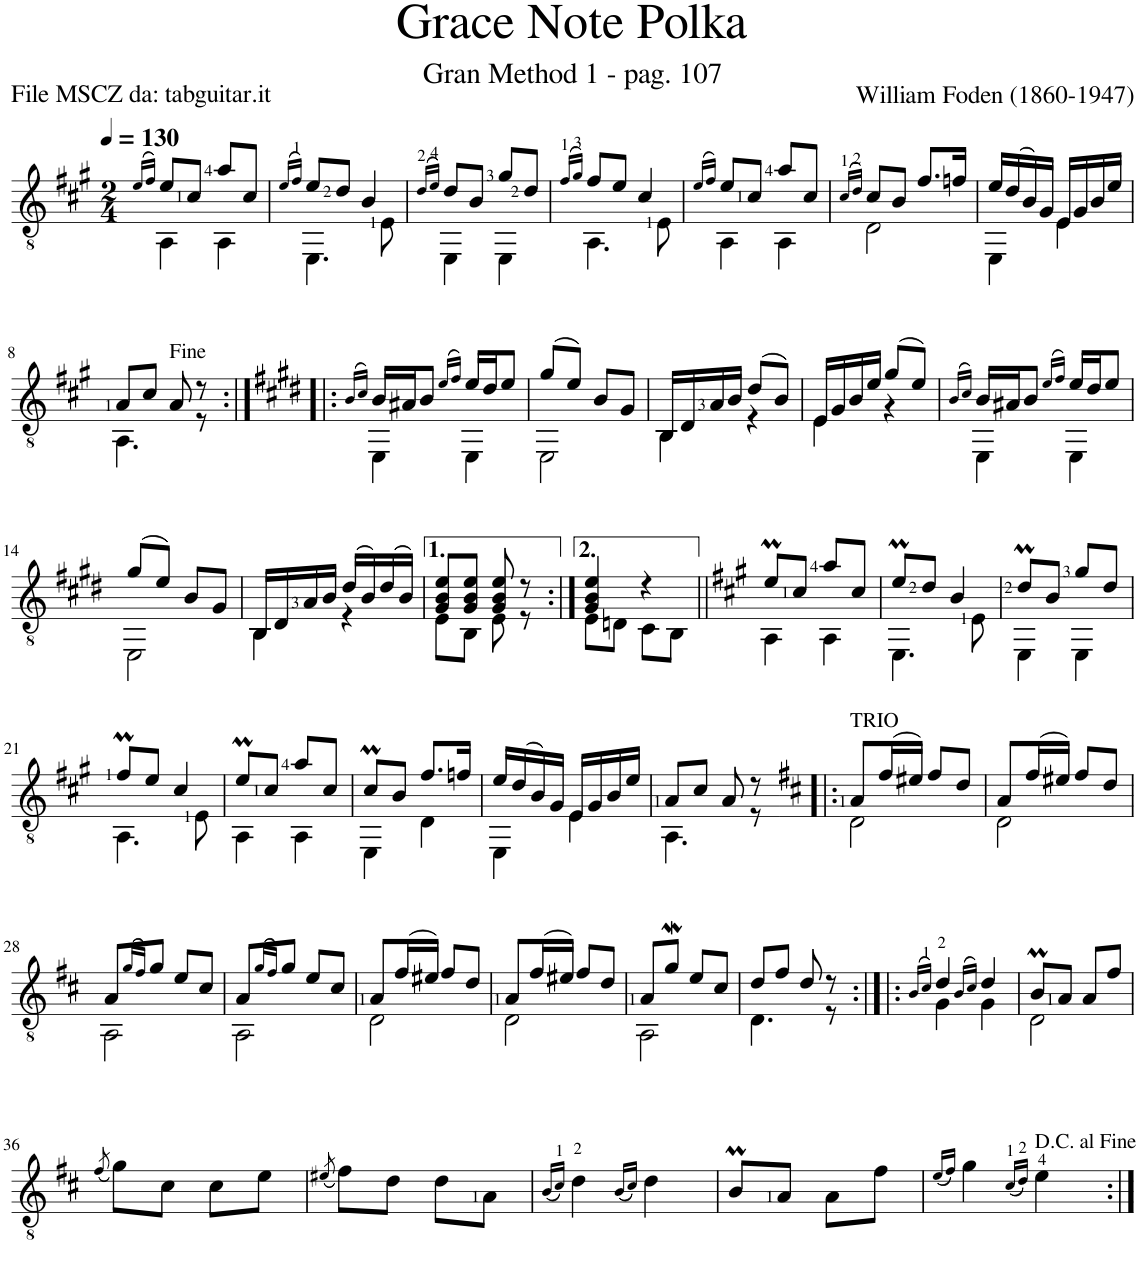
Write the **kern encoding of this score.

**kern
*part1
*staff1
*I"Guitar
*I'Guit.
*clefGv2
*k[f#c#g#]
*M2/4
*MM130
=1
(16qe/LL
16qf#/JJ)
*^
8e/L	4AA\
8c#/J	.
8a/L	4AA\
8c#/J	.
=2	=2
(16qe/LL	.
16qf#/JJ)	.
8e/L	4.EE\
8d/J	.
4B/	.
.	8E\
=3	=3
(16qd/LL	.
16qe/JJ)	.
8d/L	4EE\
8B/J	.
8g#/L	4EE\
8d/J	.
=4	=4
(16qf#/LL	.
16qg#/JJ)	.
8f#/L	4.AA\
8e/J	.
4c#/	.
.	8E\
=5	=5
(16qe/LL	.
16qf#/JJ)	.
8e/L	4AA\
8c#/J	.
8a/L	4AA\
8c#/J	.
=6	=6
(16qc#/LL	.
16qd/JJ)	.
8c#/L	2D\
8B/J	.
8.f#/L	.
16fn/Jk	.
=7	=7
16e/LL	4EE\
(16d/	.
16B/)	.
16G#/JJ	.
16E/LL	4E\
16G#/	.
16B/	.
16e/JJ	.
!!LO:LB:g=z	!!
=8	=8
8A/L	4.AA\
8c#/J	.
8A/	.
8r	8r
=9:|!|:	=9:|!|:
*k[f#c#g#d#]	*
(16qB/LL	.
16qc#/JJ)	.
16B/LL	4EE\
16A#X/J	.
8B/J	.
(16qe/LL	.
16qf#/JJ)	.
16e/LL	4EE\
16d#/J	.
8e/J	.
=10	=10
(8g#/L	2EE\
8e/J)	.
8B/L	.
8G#/J	.
=11	=11
16BB/LL	4BB\
16D#/	.
16A/	.
16B/JJ	.
(8d#/L	4r
8B/J)	.
=12	=12
16E/LL	4E\
16G#/	.
16B/	.
16e/JJ	.
(8g#/L	4r
8e/J)	.
=13	=13
(16qB/LL	.
16qc#/JJ)	.
16B/LL	4EE\
16A#X/J	.
8B/J	.
(16qe/LL	.
16qf#/JJ)	.
16e/LL	4EE\
16d#/J	.
8e/J	.
!!LO:LB:g=z	!!
=14	=14
(8g#/L	2EE\
8e/J)	.
8B/L	.
8G#/J	.
=15	=15
16BB/LL	4BB\
16D#/	.
16A/	.
16B/JJ	.
(16d#/LL	4r
16B/)	.
(16d#/	.
16B/JJ)	.
=16	=16
8G#/ 8B/ 8e/L	8E\L
8G#/ 8B/ 8e/J	8BB\J
8G#/ 8B/ 8e/	8E\
8r	8r
=17:|!	=17:|!
4G#/ 4B/ 4e/	8E\L
.	8Dn\J
4r	8C#\L
.	8BB\J
=18||	=18||
*k[f#c#g#]	*
8eM/L	4AA\
8c#/J	.
8a/L	4AA\
8c#/J	.
=19	=19
8eM/L	4.EE\
8d/J	.
4B/	.
.	8E\
=20	=20
8dM/L	4EE\
8B/J	.
8g#/L	4EE\
8d/J	.
!!LO:LB:g=z	!!
=21	=21
8f#M/L	4.AA\
8e/J	.
4c#/	.
.	8E\
=22	=22
8eM/L	4AA\
8c#/J	.
8a/L	4AA\
8c#/J	.
=23	=23
8c#m/L	4EE\
8B/J	.
8.f#/L	4D\
16fn/Jk	.
=24	=24
16e/LL	4EE\
(16d/	.
16B/)	.
16G#/JJ	.
16E/LL	4E\
16G#/	.
16B/	.
16e/JJ	.
=25	=25
8A/L	4.AA\
8c#/J	.
8A/	.
8r	8r
=26!|:	=26!|:
*k[f#c#]	*
!LO:TX:a:t=TRIO	!
8A/L	2D\
(16f#/L	.
16e#X/JJ)	.
8f#/L	.
8d/J	.
=27	=27
8A/L	2D\
(16f#/L	.
16e#X/JJ)	.
8f#/L	.
8d/J	.
!!LO:LB:g=z	!!
=28	=28
8A/L	2AA\
(16qg/LL	.
16qf#/JJ)	.
8g/J	.
8e/L	.
8c#/J	.
=29	=29
8A/L	2AA\
(16qg/LL	.
16qf#/JJ)	.
8g/J	.
8e/L	.
8c#/J	.
=30	=30
8A/L	2D\
(16f#/L	.
16e#X/JJ)	.
8f#/L	.
8d/J	.
=31	=31
8A/L	2D\
(16f#/L	.
16e#X/JJ)	.
8f#/L	.
8d/J	.
=32	=32
8A/L	2AA\
8gw/J	.
8e/L	.
8c#/J	.
=33	=33
8d/L	4.D\
8f#/J	.
8d/	.
8r	8r
=34:|!|:	=34:|!|:
(16qB/LL	.
16qc#/JJ)	.
4d/	4G\
(16qB/LL	.
16qc#/JJ)	.
4d/	4G\
=35	=35
8BM/L	2D\
8A/J	.
8A/L	.
8f#/J	.
*v	*v
!!LO:LB:g=z
=36
(8qf#/
8g\L)
8c#\J
8c#\L
8e\J
=37
(8qe#X/
8f#\L)
8d\J
8d\L
8A\J
=38
(16qB/LL
16qc#/JJ)
4d\
(16qB/LL
16qc#/JJ)
4d\
=39
8BM/L
8A/J
8A\L
8f#\J
=40
(16qe/LL
16qf#/JJ)
4g\
(16qc#/LL
16qd/JJ)
4e\
=:|!
*-
